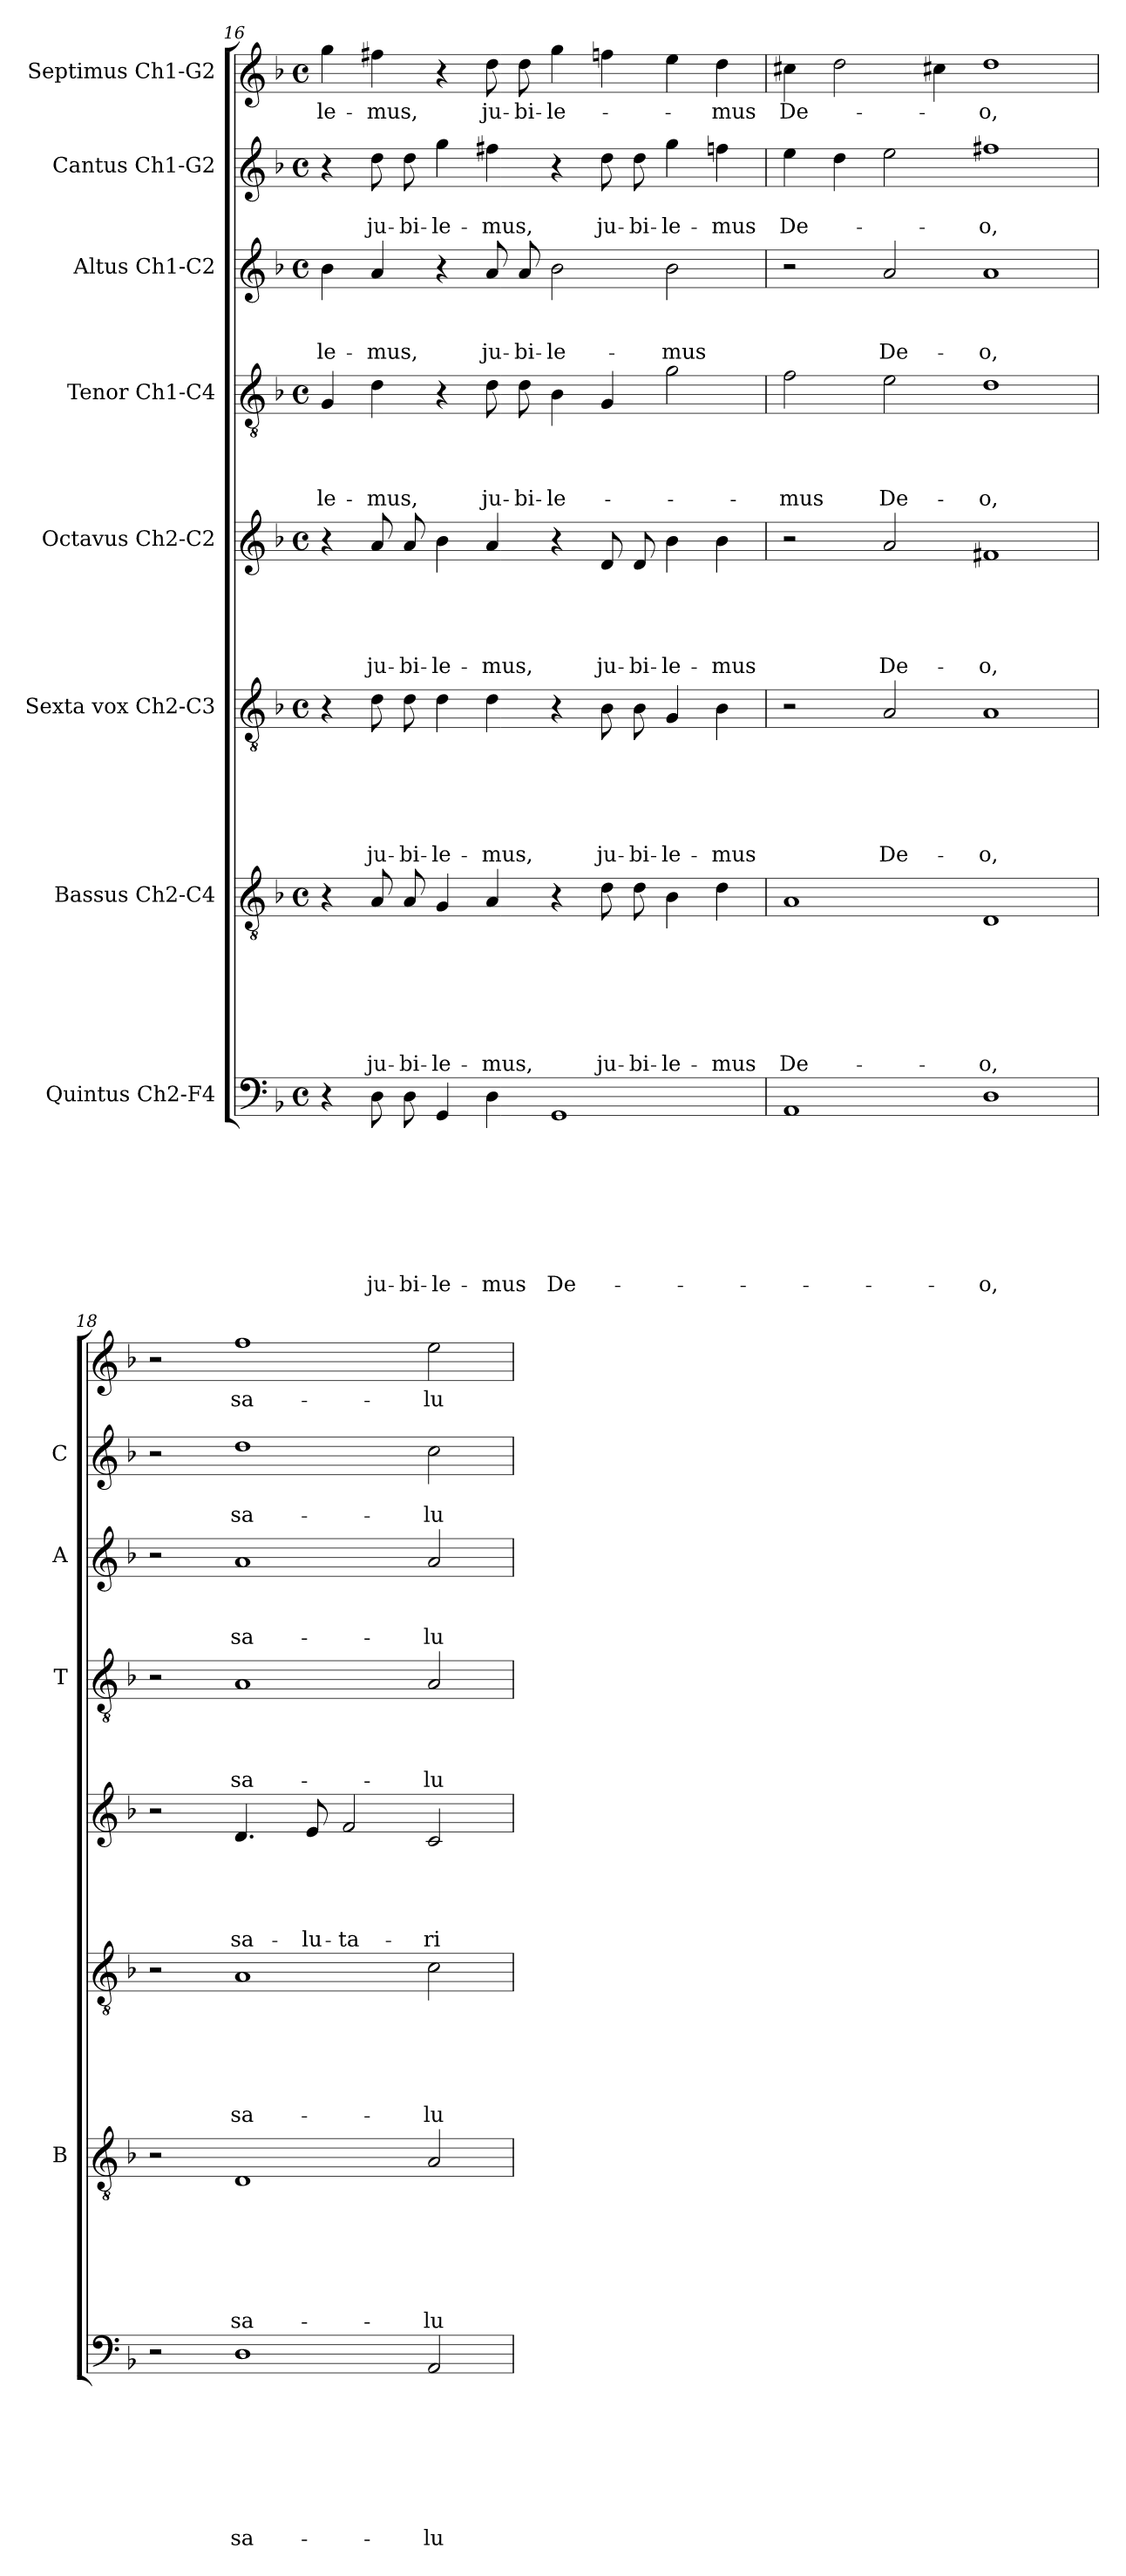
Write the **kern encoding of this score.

**kern	**text	**text	**text	**text	**text	**text	**text	**text	**kern	**text	**text	**text	**text	**text	**text	**text	**kern	**text	**text	**text	**text	**text	**text	**kern	**text	**text	**text	**text	**text	**kern	**text	**text	**text	**text	**kern	**text	**text	**text	**kern	**text	**text	**kern	**text
*part8	*part8	*part8	*part8	*part8	*part8	*part8	*part8	*part8	*part7	*part7	*part7	*part7	*part7	*part7	*part7	*part7	*part6	*part6	*part6	*part6	*part6	*part6	*part6	*part5	*part5	*part5	*part5	*part5	*part5	*part4	*part4	*part4	*part4	*part4	*part3	*part3	*part3	*part3	*part2	*part2	*part2	*part1	*part1
*staff8	*staff8	*staff8	*staff8	*staff8	*staff8	*staff8	*staff8	*staff8	*staff7	*staff7	*staff7	*staff7	*staff7	*staff7	*staff7	*staff7	*staff6	*staff6	*staff6	*staff6	*staff6	*staff6	*staff6	*staff5	*staff5	*staff5	*staff5	*staff5	*staff5	*staff4	*staff4	*staff4	*staff4	*staff4	*staff3	*staff3	*staff3	*staff3	*staff2	*staff2	*staff2	*staff1	*staff1
*I"Quintus Ch2-F4	*	*	*	*	*	*	*	*	*I"Bassus Ch2-C4	*	*	*	*	*	*	*	*I"Sexta vox  Ch2-C3	*	*	*	*	*	*	*I"Octavus Ch2-C2	*	*	*	*	*	*I"Tenor Ch1-C4	*	*	*	*	*I"Altus Ch1-C2	*	*	*	*I"Cantus Ch1-G2	*	*	*I"Septimus Ch1-G2	*
*	*	*	*	*	*	*	*	*	*I'B	*	*	*	*	*	*	*	*	*	*	*	*	*	*	*	*	*	*	*	*	*I'T	*	*	*	*	*I'A	*	*	*	*I'C	*	*	*	*
*clefF4	*	*	*	*	*	*	*	*	*clefGv2	*	*	*	*	*	*	*	*clefGv2	*	*	*	*	*	*	*clefG2	*	*	*	*	*	*clefGv2	*	*	*	*	*clefG2	*	*	*	*clefG2	*	*	*clefG2	*
*k[b-]	*	*	*	*	*	*	*	*	*k[b-]	*	*	*	*	*	*	*	*k[b-]	*	*	*	*	*	*	*k[b-]	*	*	*	*	*	*k[b-]	*	*	*	*	*k[b-]	*	*	*	*k[b-]	*	*	*k[b-]	*
*F:	*	*	*	*	*	*	*	*	*F:	*	*	*	*	*	*	*	*F:	*	*	*	*	*	*	*F:	*	*	*	*	*	*F:	*	*	*	*	*F:	*	*	*	*F:	*	*	*F:	*
*M4/4	*	*	*	*	*	*	*	*	*M4/4	*	*	*	*	*	*	*	*M4/4	*	*	*	*	*	*	*M4/4	*	*	*	*	*	*M4/4	*	*	*	*	*M4/4	*	*	*	*M4/4	*	*	*M4/4	*
*met(c)	*	*	*	*	*	*	*	*	*met(c)	*	*	*	*	*	*	*	*met(c)	*	*	*	*	*	*	*met(c)	*	*	*	*	*	*met(c)	*	*	*	*	*met(c)	*	*	*	*met(c)	*	*	*met(c)	*
=16	=16	=16	=16	=16	=16	=16	=16	=16	=16	=16	=16	=16	=16	=16	=16	=16	=16	=16	=16	=16	=16	=16	=16	=16	=16	=16	=16	=16	=16	=16	=16	=16	=16	=16	=16	=16	=16	=16	=16	=16	=16	=16	=16
!	!	!	!	!	!	!	!	!	!	!	!	!	!	!	!	!	!	!	!	!	!	!	!	!	!	!	!	!	!	!	!	!	!	!LO:LY:b	!	!	!	!LO:LY:b	!	!	!	!	!LO:LY:b
4r	.	.	.	.	.	.	.	.	4r	.	.	.	.	.	.	.	4r	.	.	.	.	.	.	4r	.	.	.	.	.	4G/	.	.	.	-le-	4b-\	.	.	-le-	4r	.	.	4gg\	-le-
!	!	!	!	!	!	!	!	!LO:LY:b	!	!	!	!	!	!	!	!LO:LY:b	!	!	!	!	!	!	!LO:LY:b	!	!	!	!	!	!LO:LY:b	!	!	!	!	!LO:LY:b	!	!	!	!LO:LY:b	!	!	!LO:LY:b	!	!LO:LY:b
8D\	.	.	.	.	.	.	.	ju-	8A/	.	.	.	.	.	.	ju-	8d\	.	.	.	.	.	ju-	8a/	.	.	.	.	ju-	4d\	.	.	.	-mus,	4a/	.	.	-mus,	8dd\	.	ju-	4ff#X\	-mus,
!	!	!	!	!	!	!	!	!LO:LY:b	!	!	!	!	!	!	!	!LO:LY:b	!	!	!	!	!	!	!LO:LY:b	!	!	!	!	!	!LO:LY:b	!	!	!	!	!	!	!	!	!	!	!	!LO:LY:b	!	!
8D\	.	.	.	.	.	.	.	-bi-	8A/	.	.	.	.	.	.	-bi-	8d\	.	.	.	.	.	-bi-	8a/	.	.	.	.	-bi-	.	.	.	.	.	.	.	.	.	8dd\	.	-bi-	.	.
!	!	!	!	!	!	!	!	!LO:LY:b	!	!	!	!	!	!	!	!LO:LY:b	!	!	!	!	!	!	!LO:LY:b	!	!	!	!	!	!LO:LY:b	!	!	!	!	!	!	!	!	!	!	!	!LO:LY:b	!	!
4GG/	.	.	.	.	.	.	.	-le-	4G/	.	.	.	.	.	.	-le-	4d\	.	.	.	.	.	-le-	4b-\	.	.	.	.	-le-	4r	.	.	.	.	4r	.	.	.	4gg\	.	-le-	4r	.
!	!	!	!	!	!	!	!	!LO:LY:b	!	!	!	!	!	!	!	!LO:LY:b	!	!	!	!	!	!	!LO:LY:b	!	!	!	!	!	!LO:LY:b	!	!	!	!	!LO:LY:b	!	!	!	!LO:LY:b	!	!	!LO:LY:b	!	!LO:LY:b
4D\	.	.	.	.	.	.	.	-mus	4A/	.	.	.	.	.	.	-mus,	4d\	.	.	.	.	.	-mus,	4a/	.	.	.	.	-mus,	8d\	.	.	.	ju-	8a/	.	.	ju-	4ff#X\	.	-mus,	8dd\	ju-
!	!	!	!	!	!	!	!	!	!	!	!	!	!	!	!	!	!	!	!	!	!	!	!	!	!	!	!	!	!	!	!	!	!	!LO:LY:b	!	!	!	!LO:LY:b	!	!	!	!	!LO:LY:b
.	.	.	.	.	.	.	.	.	.	.	.	.	.	.	.	.	.	.	.	.	.	.	.	.	.	.	.	.	.	8d\	.	.	.	-bi-	8a/	.	.	-bi-	.	.	.	8dd\	-bi-
!	!	!	!	!	!	!	!	!LO:LY:b	!	!	!	!	!	!	!	!	!	!	!	!	!	!	!	!	!	!	!	!	!	!	!	!	!	!LO:LY:b	!	!	!	!LO:LY:b	!	!	!	!	!LO:LY:b
1GG	.	.	.	.	.	.	.	De-	4r	.	.	.	.	.	.	.	4r	.	.	.	.	.	.	4r	.	.	.	.	.	4B-\	.	.	.	-le-	2b-\	.	.	-le-	4r	.	.	4gg\	-le-
!	!	!	!	!	!	!	!	!	!	!	!	!	!	!	!	!LO:LY:b	!	!	!	!	!	!	!LO:LY:b	!	!	!	!	!	!LO:LY:b	!	!	!	!	!	!	!	!	!	!	!	!LO:LY:b	!	!
.	.	.	.	.	.	.	.	.	8d\	.	.	.	.	.	.	ju-	8B-\	.	.	.	.	.	ju-	8d/	.	.	.	.	ju-	4G/	.	.	.	.	.	.	.	.	8dd\	.	ju-	4ffn\	.
!	!	!	!	!	!	!	!	!	!	!	!	!	!	!	!	!LO:LY:b	!	!	!	!	!	!	!LO:LY:b	!	!	!	!	!	!LO:LY:b	!	!	!	!	!	!	!	!	!	!	!	!LO:LY:b	!	!
.	.	.	.	.	.	.	.	.	8d\	.	.	.	.	.	.	-bi-	8B-\	.	.	.	.	.	-bi-	8d/	.	.	.	.	-bi-	.	.	.	.	.	.	.	.	.	8dd\	.	-bi-	.	.
!	!	!	!	!	!	!	!	!	!	!	!	!	!	!	!	!LO:LY:b	!	!	!	!	!	!	!LO:LY:b	!	!	!	!	!	!LO:LY:b	!	!	!	!	!	!	!	!	!LO:LY:b	!	!	!LO:LY:b	!	!
.	.	.	.	.	.	.	.	.	4B-\	.	.	.	.	.	.	-le-	4G/	.	.	.	.	.	-le-	4b-\	.	.	.	.	-le-	2g\	.	.	.	.	2b-\	.	.	-mus	4gg\	.	-le-	4ee\	.
!	!	!	!	!	!	!	!	!	!	!	!	!	!	!	!	!LO:LY:b	!	!	!	!	!	!	!LO:LY:b	!	!	!	!	!	!LO:LY:b	!	!	!	!	!	!	!	!	!	!	!	!LO:LY:b	!	!LO:LY:b
.	.	.	.	.	.	.	.	.	4d\	.	.	.	.	.	.	-mus	4B-\	.	.	.	.	.	-mus	4b-\	.	.	.	.	-mus	.	.	.	.	.	.	.	.	.	4ffn\	.	-mus	4dd\	-mus
=17	=17	=17	=17	=17	=17	=17	=17	=17	=17	=17	=17	=17	=17	=17	=17	=17	=17	=17	=17	=17	=17	=17	=17	=17	=17	=17	=17	=17	=17	=17	=17	=17	=17	=17	=17	=17	=17	=17	=17	=17	=17	=17	=17
!	!	!	!	!	!	!	!	!	!	!	!	!	!	!	!	!LO:LY:b	!	!	!	!	!	!	!	!	!	!	!	!	!	!	!	!	!	!LO:LY:b	!	!	!	!	!	!	!LO:LY:b	!	!LO:LY:b
1AA	.	.	.	.	.	.	.	.	1A	.	.	.	.	.	.	De-	2r	.	.	.	.	.	.	2r	.	.	.	.	.	2f\	.	.	.	-mus	2r	.	.	.	4ee\	.	De-	4cc#\	De-
.	.	.	.	.	.	.	.	.	.	.	.	.	.	.	.	.	.	.	.	.	.	.	.	.	.	.	.	.	.	.	.	.	.	.	.	.	.	.	4dd\	.	.	2dd\	.
!	!	!	!	!	!	!	!	!	!	!	!	!	!	!	!	!	!	!	!	!	!	!	!LO:LY:b	!	!	!	!	!	!LO:LY:b	!	!	!	!	!LO:LY:b	!	!	!	!LO:LY:b	!	!	!	!	!
.	.	.	.	.	.	.	.	.	.	.	.	.	.	.	.	.	2A/	.	.	.	.	.	De-	2a/	.	.	.	.	De-	2e\	.	.	.	De-	2a/	.	.	De-	2ee\	.	.	.	.
.	.	.	.	.	.	.	.	.	.	.	.	.	.	.	.	.	.	.	.	.	.	.	.	.	.	.	.	.	.	.	.	.	.	.	.	.	.	.	.	.	.	4cc#X\	.
!	!	!	!	!	!	!	!	!LO:LY:b	!	!	!	!	!	!	!	!LO:LY:b	!	!	!	!	!	!	!LO:LY:b	!	!	!	!	!	!LO:LY:b	!	!	!	!	!LO:LY:b	!	!	!	!LO:LY:b	!	!	!LO:LY:b	!	!LO:LY:b
1D	.	.	.	.	.	.	.	-o,	1D	.	.	.	.	.	.	-o,	1A	.	.	.	.	.	-o,	1f#X	.	.	.	.	-o,	1d	.	.	.	-o,	1a	.	.	-o,	1ff#X	.	-o,	1dd	-o,
!!LO:PB:g=z
=18	=18	=18	=18	=18	=18	=18	=18	=18	=18	=18	=18	=18	=18	=18	=18	=18	=18	=18	=18	=18	=18	=18	=18	=18	=18	=18	=18	=18	=18	=18	=18	=18	=18	=18	=18	=18	=18	=18	=18	=18	=18	=18	=18
2r	.	.	.	.	.	.	.	.	2r	.	.	.	.	.	.	.	2r	.	.	.	.	.	.	2r	.	.	.	.	.	2r	.	.	.	.	2r	.	.	.	2r	.	.	2r	.
!	!	!	!	!	!	!	!	!LO:LY:b	!	!	!	!	!	!	!	!LO:LY:b	!	!	!	!	!	!	!LO:LY:b	!	!	!	!	!	!LO:LY:b	!	!	!	!	!LO:LY:b	!	!	!	!LO:LY:b	!	!	!LO:LY:b	!	!LO:LY:b
1D	.	.	.	.	.	.	.	sa-	1D	.	.	.	.	.	.	sa-	1A	.	.	.	.	.	sa-	4.d/	.	.	.	.	sa-	1A	.	.	.	sa-	1a	.	.	sa-	1dd	.	sa-	1ff	sa-
!	!	!	!	!	!	!	!	!	!	!	!	!	!	!	!	!	!	!	!	!	!	!	!	!	!	!	!	!	!LO:LY:b	!	!	!	!	!	!	!	!	!	!	!	!	!	!
.	.	.	.	.	.	.	.	.	.	.	.	.	.	.	.	.	.	.	.	.	.	.	.	8e/	.	.	.	.	-lu-	.	.	.	.	.	.	.	.	.	.	.	.	.	.
!	!	!	!	!	!	!	!	!	!	!	!	!	!	!	!	!	!	!	!	!	!	!	!	!	!	!	!	!	!LO:LY:b	!	!	!	!	!	!	!	!	!	!	!	!	!	!
.	.	.	.	.	.	.	.	.	.	.	.	.	.	.	.	.	.	.	.	.	.	.	.	2f/	.	.	.	.	-ta-	.	.	.	.	.	.	.	.	.	.	.	.	.	.
!	!	!	!	!	!	!	!	!LO:LY:b	!	!	!	!	!	!	!	!LO:LY:b	!	!	!	!	!	!	!LO:LY:b	!	!	!	!	!	!LO:LY:b	!	!	!	!	!LO:LY:b	!	!	!	!LO:LY:b	!	!	!LO:LY:b	!	!LO:LY:b
2AA/	.	.	.	.	.	.	.	-lu-	2A/	.	.	.	.	.	.	-lu-	2c\	.	.	.	.	.	-lu-	2c/	.	.	.	.	-ri	2A/	.	.	.	-lu-	2a/	.	.	-lu-	2cc\	.	-lu-	2ee\	-lu-
=	=	=	=	=	=	=	=	=	=	=	=	=	=	=	=	=	=	=	=	=	=	=	=	=	=	=	=	=	=	=	=	=	=	=	=	=	=	=	=	=	=	=	=
*-	*-	*-	*-	*-	*-	*-	*-	*-	*-	*-	*-	*-	*-	*-	*-	*-	*-	*-	*-	*-	*-	*-	*-	*-	*-	*-	*-	*-	*-	*-	*-	*-	*-	*-	*-	*-	*-	*-	*-	*-	*-	*-	*-
